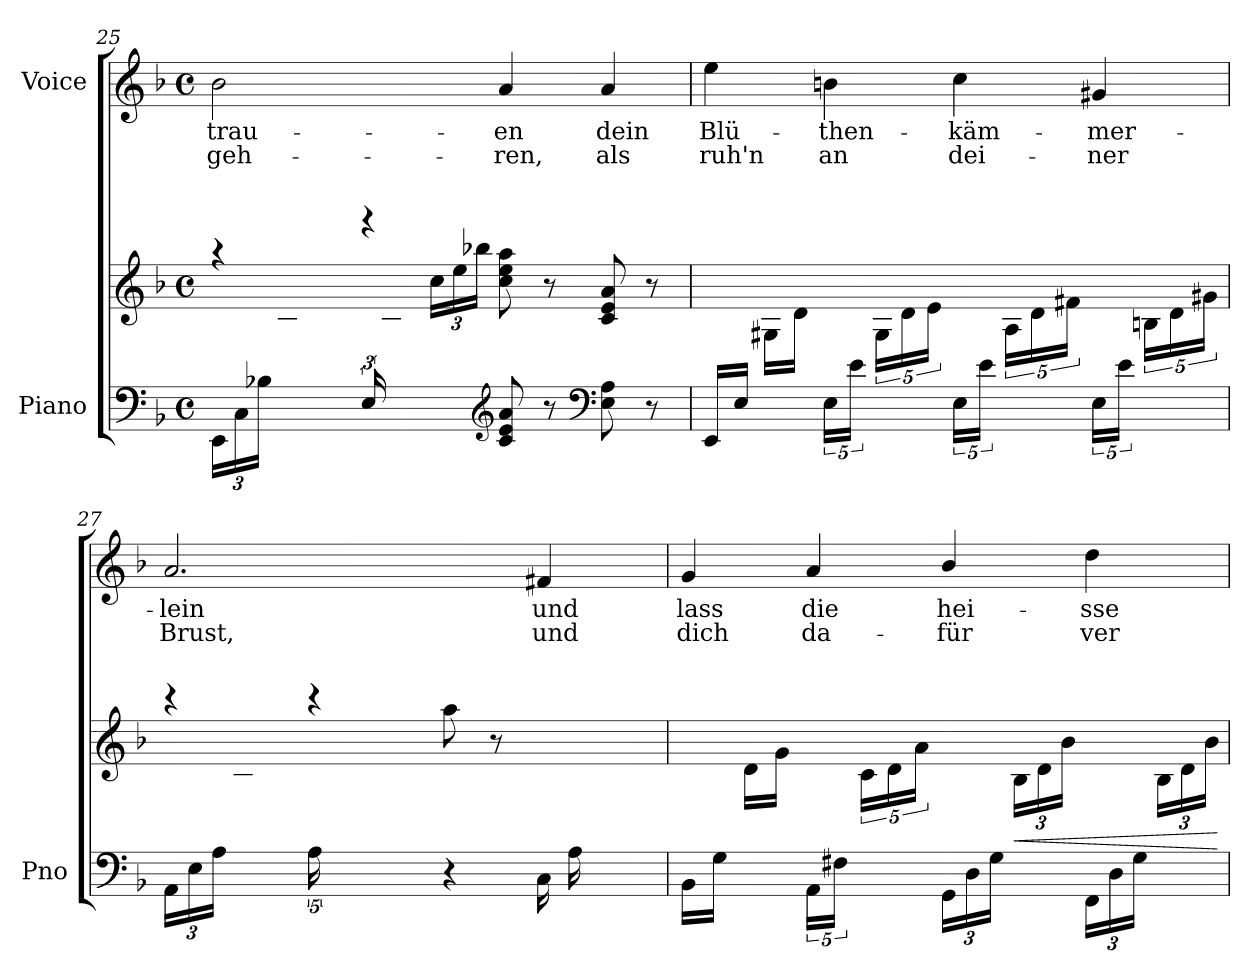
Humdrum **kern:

**kern	**kern	**dynam	**kern	**text	**text
*part2	*part2	*part2	*part1	*part1	*part1
*staff3	*staff2	*staff2/3	*staff1	*staff1	*staff1
*I"Piano	*	*	*I"Voice	*	*
*I'Pno	*	*	*	*	*
!!LO:LB:g=z
*clefF4	*clefG2	*	*clefG2	*	*
*k[b-]	*k[b-]	*	*k[b-]	*	*
*M4/4	*M4/4	*	*M4/4	*	*
*met(c)	*met(c)	*	*met(c)	*	*
=25	=25	=25	=25	=25	=25
*	*^	*	*	*	*
!	!	!	!	!	!LO:LY:b	!LO:LY:b
(24EE\LL	4r	8ryy	.	2b-\	-trau-	-geh-
24C\	.	.	.	.	.	.
24B-X\JJ	.	.	.	.	.	.
8ryy	.	24c/LL	.	.	.	.
.	.	24e/	.	.	.	.
.	.	24b-X/JJ)	.	.	.	.
(24E/LL	4r	24ryy	.	.	.	.
24%5ryy	.	24c\	.	.	.	.
.	.	24b-\JJ	.	.	.	.
.	.	24cc\LL	.	.	.	.
.	.	24ee\	.	.	.	.
.	.	24bb-X\JJ)	.	.	.	.
*clefG2	*	*	*	*	*	*
!	!	!	!	!	!LO:LY:b	!LO:LY:b
8c/ 8e/ 8a/	8cc\ 8ee\ 8aa\	2ryy	.	4a/	-en	-ren,
8r	8r	.	.	.	.	.
*clefF4	*	*	*	*	*	*
!	!	!	!	!	!LO:LY:b	!LO:LY:b
8E\ 8A\	8c/ 8e/ 8a/	.	.	4a/	dein	als
8r	8r	.	.	.	.	.
=26	=26	=26	=26	=26	=26	=26
!	!	!	!	!	!LO:LY:b	!LO:LY:b
(16EE/LL	1ryy	8ryy	.	4ee\	Blü-	ruh'n
16E/JJ	.	.	.	.	.	.
8ryy	.	16G#X\LL	.	.	.	.
.	.	16d\JJ)	.	.	.	.
!	!	!	!	!	!LO:LY:b	!LO:LY:b
(20E\LL	.	10ryy	.	4bn\	-then-	an
20e\JJ	.	.	.	.	.	.
10.ryy	.	20G#\LL	.	.	.	.
.	.	20d\	.	.	.	.
.	.	20e\JJ)	.	.	.	.
!	!	!	!	!	!LO:LY:b	!LO:LY:b
(20E\LL	.	10ryy	.	4cc\	-käm-	dei-
20e\JJ	.	.	.	.	.	.
10.ryy	.	20A\LL	.	.	.	.
.	.	20d\	.	.	.	.
.	.	20f#X\JJ)	.	.	.	.
!	!	!	!	!	!LO:LY:b	!LO:LY:b
(20E\LL	.	10ryy	.	4g#X/	-mer-	-ner
20e\JJ	.	.	.	.	.	.
10.ryy	.	20Bn\LL	.	.	.	.
.	.	20d\	.	.	.	.
.	.	20g#X\JJ)	.	.	.	.
!!LO:LB:g=z
=27	=27	=27	=27	=27	=27	=27
!	!	!	!	!	!LO:LY:b	!LO:LY:b
(24AA\LL	4r	8ryy	.	2.a/	-lein	Brust,
24E\	.	.	.	.	.	.
24A\JJ	.	.	.	.	.	.
8ryy	.	24c/LL	.	.	.	.
.	.	24e/	.	.	.	.
.	.	24a/JJ)	.	.	.	.
(20A\LL	4r	20ryy	.	.	.	.
5ryy	.	20e\	.	.	.	.
.	.	20a\JJ	.	.	.	.
.	.	20cc/LL	.	.	.	.
.	.	20ee/JJ)	.	.	.	.
4r	8aa\	4.ryy	.	.	.	.
.	8r	.	.	.	.	.
!	!	!	!	!	!LO:LY:b	!LO:LY:b
(16C\LL	4ryy	.	.	4f#X/	und	und
16A\JJ	.	.	.	.	.	.
8ryy	.	16e-X\LL	.	.	.	.
.	.	16f#X\JJ)	.	.	.	.
!!LO:LB:g=z
=28	=28	=28	=28	=28	=28	=28
!	!	!	!	!	!LO:LY:b	!LO:LY:b
(16BB-\LL	1ryy	8ryy	.	4g/	lass	dich
16G\JJ	.	.	.	.	.	.
8ryy	.	16d\LL	.	.	.	.
.	.	16g\JJ)	.	.	.	.
!	!	!	!	!	!LO:LY:b	!LO:LY:b
(20AA\LL	.	10ryy	.	4a/	die	da-
20F#X\JJ	.	.	.	.	.	.
10.ryy	.	20c\LL	.	.	.	.
.	.	20d\	.	.	.	.
.	.	20a\JJ)	.	.	.	.
!	!	!	!	!	!LO:LY:b	!LO:LY:b
(24GG\LL	.	8ryy	.	4b-/	hei-	-für
24D\	.	.	.	.	.	.
24G\JJ	.	.	.	.	.	.
!	!	!	!LO:HP:b	!	!	!
8ryy	.	24B-\LL	<	.	.	.
.	.	24d\	.	.	.	.
.	.	24b-\JJ)	.	.	.	.
!	!	!	!	!	!LO:LY:b	!LO:LY:b
(24FF\LL	.	8ryy	.	4dd\	-sse	ver-
24D\	.	.	.	.	.	.
24G\JJ	.	.	.	.	.	.
8ryy	.	24B-\LL	.	.	.	.
.	.	24d\	.	.	.	.
.	.	24b-\JJ)	.	.	.	.
*	*v	*v	*	*	*	*
.	.	[	.	.	.
=	=	=	=	=	=
*-	*-	*-	*-	*-	*-
